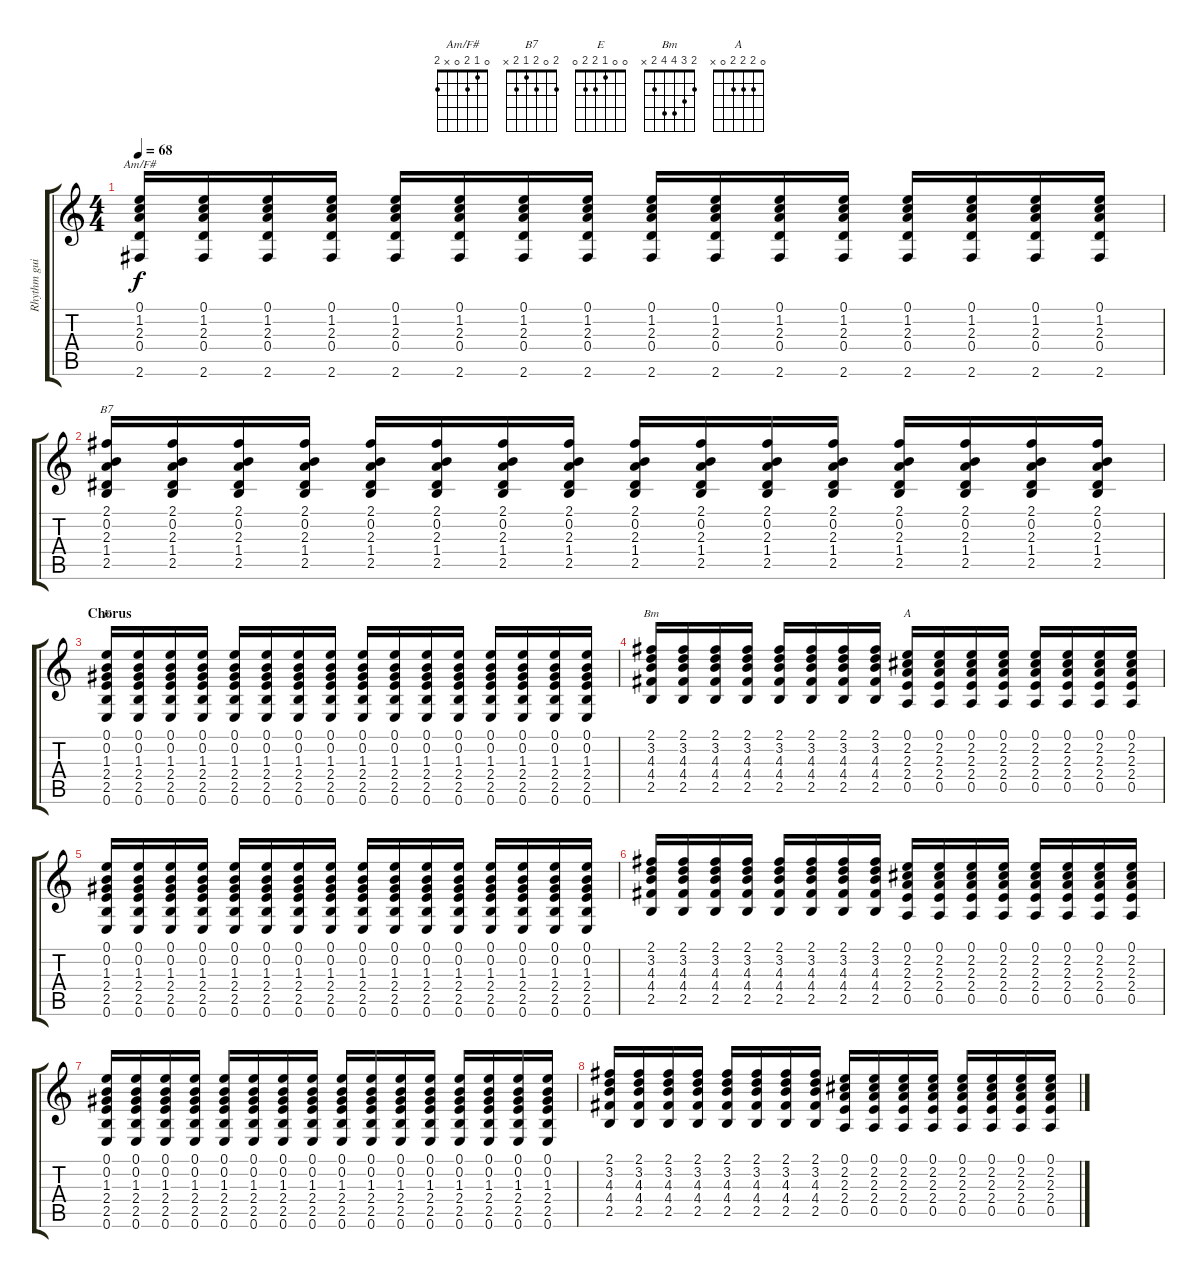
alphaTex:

\track ("Rhythm guitar" "Rhythm gui") {instrument acousticguitarnylon}
\staff {score tabs}
\tuning (E4 B3 G3 D3 A2 E2) {hide}
\chord ("Am/F#" 0 1 2 0 x 2)
\chord ("B7" 2 0 2 1 2 x)
\chord ("E" 0 0 1 2 2 0)
\chord ("Bm" 2 3 4 4 2 x)
\chord ("A" 0 2 2 2 0 x)
\ts (4 4)
\tempo 68
\clef g2
\ks c
(0.1 1.2 2.3 0.4 2.6).16{ch "Am/F#" dy f} (0.1 1.2 2.3 0.4 2.6).16 (0.1 1.2 2.3 0.4 2.6).16 (0.1 1.2 2.3 0.4 2.6).16 (0.1 1.2 2.3 0.4 2.6).16 (0.1 1.2 2.3 0.4 2.6).16 (0.1 1.2 2.3 0.4 2.6).16 (0.1 1.2 2.3 0.4 2.6).16 (0.1 1.2 2.3 0.4 2.6).16 (0.1 1.2 2.3 0.4 2.6).16 (0.1 1.2 2.3 0.4 2.6).16 (0.1 1.2 2.3 0.4 2.6).16 (0.1 1.2 2.3 0.4 2.6).16 (0.1 1.2 2.3 0.4 2.6).16 (0.1 1.2 2.3 0.4 2.6).16 (0.1 1.2 2.3 0.4 2.6).16 |
(2.1 0.2 2.3 1.4 2.5).16{ch "B7"} (2.1 0.2 2.3 1.4 2.5).16 (2.1 0.2 2.3 1.4 2.5).16 (2.1 0.2 2.3 1.4 2.5).16 (2.1 0.2 2.3 1.4 2.5).16 (2.1 0.2 2.3 1.4 2.5).16 (2.1 0.2 2.3 1.4 2.5).16 (2.1 0.2 2.3 1.4 2.5).16 (2.1 0.2 2.3 1.4 2.5).16 (2.1 0.2 2.3 1.4 2.5).16 (2.1 0.2 2.3 1.4 2.5).16 (2.1 0.2 2.3 1.4 2.5).16 (2.1 0.2 2.3 1.4 2.5).16 (2.1 0.2 2.3 1.4 2.5).16 (2.1 0.2 2.3 1.4 2.5).16 (2.1 0.2 2.3 1.4 2.5).16 |
\section ("" "Chorus")
(0.1 0.2 1.3 2.4 2.5 0.6).16{ch "E"} (0.1 0.2 1.3 2.4 2.5 0.6).16 (0.1 0.2 1.3 2.4 2.5 0.6).16 (0.1 0.2 1.3 2.4 2.5 0.6).16 (0.1 0.2 1.3 2.4 2.5 0.6).16 (0.1 0.2 1.3 2.4 2.5 0.6).16 (0.1 0.2 1.3 2.4 2.5 0.6).16 (0.1 0.2 1.3 2.4 2.5 0.6).16 (0.1 0.2 1.3 2.4 2.5 0.6).16 (0.1 0.2 1.3 2.4 2.5 0.6).16 (0.1 0.2 1.3 2.4 2.5 0.6).16 (0.1 0.2 1.3 2.4 2.5 0.6).16 (0.1 0.2 1.3 2.4 2.5 0.6).16 (0.1 0.2 1.3 2.4 2.5 0.6).16 (0.1 0.2 1.3 2.4 2.5 0.6).16 (0.1 0.2 1.3 2.4 2.5 0.6).16 |
(2.1 3.2 4.3 4.4 2.5).16{ch "Bm"} (2.1 3.2 4.3 4.4 2.5).16 (2.1 3.2 4.3 4.4 2.5).16 (2.1 3.2 4.3 4.4 2.5).16 (2.1 3.2 4.3 4.4 2.5).16 (2.1 3.2 4.3 4.4 2.5).16 (2.1 3.2 4.3 4.4 2.5).16 (2.1 3.2 4.3 4.4 2.5).16 (0.1 2.2 2.3 2.4 0.5).16{ch "A"} (0.1 2.2 2.3 2.4 0.5).16 (0.1 2.2 2.3 2.4 0.5).16 (0.1 2.2 2.3 2.4 0.5).16 (0.1 2.2 2.3 2.4 0.5).16 (0.1 2.2 2.3 2.4 0.5).16 (0.1 2.2 2.3 2.4 0.5).16 (0.1 2.2 2.3 2.4 0.5).16 |
(0.1 0.2 1.3 2.4 2.5 0.6).16 (0.1 0.2 1.3 2.4 2.5 0.6).16 (0.1 0.2 1.3 2.4 2.5 0.6).16 (0.1 0.2 1.3 2.4 2.5 0.6).16 (0.1 0.2 1.3 2.4 2.5 0.6).16 (0.1 0.2 1.3 2.4 2.5 0.6).16 (0.1 0.2 1.3 2.4 2.5 0.6).16 (0.1 0.2 1.3 2.4 2.5 0.6).16 (0.1 0.2 1.3 2.4 2.5 0.6).16 (0.1 0.2 1.3 2.4 2.5 0.6).16 (0.1 0.2 1.3 2.4 2.5 0.6).16 (0.1 0.2 1.3 2.4 2.5 0.6).16 (0.1 0.2 1.3 2.4 2.5 0.6).16 (0.1 0.2 1.3 2.4 2.5 0.6).16 (0.1 0.2 1.3 2.4 2.5 0.6).16 (0.1 0.2 1.3 2.4 2.5 0.6).16 |
(2.1 3.2 4.3 4.4 2.5).16 (2.1 3.2 4.3 4.4 2.5).16 (2.1 3.2 4.3 4.4 2.5).16 (2.1 3.2 4.3 4.4 2.5).16 (2.1 3.2 4.3 4.4 2.5).16 (2.1 3.2 4.3 4.4 2.5).16 (2.1 3.2 4.3 4.4 2.5).16 (2.1 3.2 4.3 4.4 2.5).16 (0.1 2.2 2.3 2.4 0.5).16 (0.1 2.2 2.3 2.4 0.5).16 (0.1 2.2 2.3 2.4 0.5).16 (0.1 2.2 2.3 2.4 0.5).16 (0.1 2.2 2.3 2.4 0.5).16 (0.1 2.2 2.3 2.4 0.5).16 (0.1 2.2 2.3 2.4 0.5).16 (0.1 2.2 2.3 2.4 0.5).16 |
(0.1 0.2 1.3 2.4 2.5 0.6).16 (0.1 0.2 1.3 2.4 2.5 0.6).16 (0.1 0.2 1.3 2.4 2.5 0.6).16 (0.1 0.2 1.3 2.4 2.5 0.6).16 (0.1 0.2 1.3 2.4 2.5 0.6).16 (0.1 0.2 1.3 2.4 2.5 0.6).16 (0.1 0.2 1.3 2.4 2.5 0.6).16 (0.1 0.2 1.3 2.4 2.5 0.6).16 (0.1 0.2 1.3 2.4 2.5 0.6).16 (0.1 0.2 1.3 2.4 2.5 0.6).16 (0.1 0.2 1.3 2.4 2.5 0.6).16 (0.1 0.2 1.3 2.4 2.5 0.6).16 (0.1 0.2 1.3 2.4 2.5 0.6).16 (0.1 0.2 1.3 2.4 2.5 0.6).16 (0.1 0.2 1.3 2.4 2.5 0.6).16 (0.1 0.2 1.3 2.4 2.5 0.6).16 |
(2.1 3.2 4.3 4.4 2.5).16 (2.1 3.2 4.3 4.4 2.5).16 (2.1 3.2 4.3 4.4 2.5).16 (2.1 3.2 4.3 4.4 2.5).16 (2.1 3.2 4.3 4.4 2.5).16 (2.1 3.2 4.3 4.4 2.5).16 (2.1 3.2 4.3 4.4 2.5).16 (2.1 3.2 4.3 4.4 2.5).16 (0.1 2.2 2.3 2.4 0.5).16 (0.1 2.2 2.3 2.4 0.5).16 (0.1 2.2 2.3 2.4 0.5).16 (0.1 2.2 2.3 2.4 0.5).16 (0.1 2.2 2.3 2.4 0.5).16 (0.1 2.2 2.3 2.4 0.5).16 (0.1 2.2 2.3 2.4 0.5).16 (0.1 2.2 2.3 2.4 0.5).16
